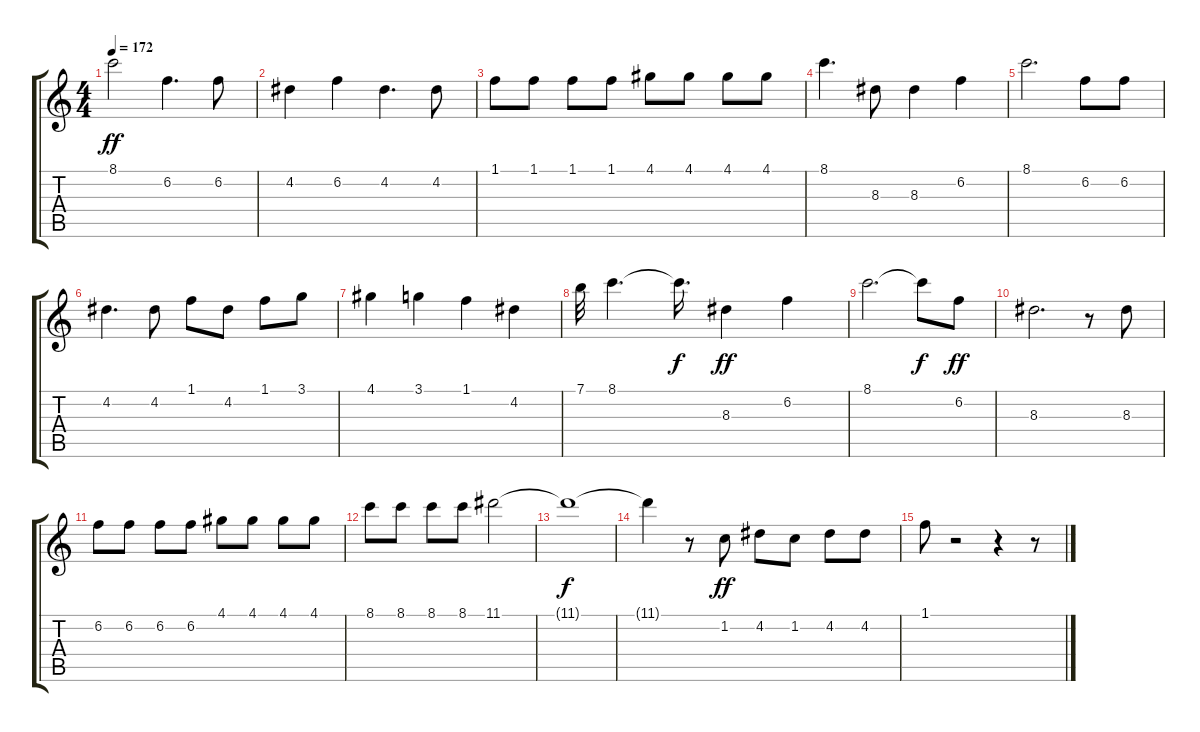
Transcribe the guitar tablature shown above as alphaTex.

\track "" {instrument acousticguitarsteel}
\staff {score tabs}
\tuning (E4 B3 G3 D3 A2 E2) {hide}
\ts (4 4)
\tempo 172
\clef g2
\ks c
8.1.2{dy ff} 6.2.4{d} 6.2.8 |
4.2.4 6.2.4 4.2.4{d} 4.2.8 |
1.1.8 1.1.8 1.1.8 1.1.8 4.1.8 4.1.8 4.1.8 4.1.8 |
8.1.4{d} 8.3.8 8.3.4 6.2.4 |
8.1.2{d} 6.2.8 6.2.8 |
4.2.4{d} 4.2.8 1.1.8 4.2.8 1.1.8 3.1.8 |
4.1.4 3.1.4 1.1.4 4.2.4 |
7.1.32 8.1.4{d} 8.1{t}.16{d dy f} 8.3.4{dy ff} 6.2.4 |
8.1.2{d} 8.1{t}.8{dy f} 6.2.8{dy ff} |
8.3.2{d} r.8 8.3.8 |
6.2.8 6.2.8 6.2.8 6.2.8 4.1.8 4.1.8 4.1.8 4.1.8 |
8.1.8 8.1.8 8.1.8 8.1.8 11.1.2 |
11.1{t}.1{dy f} |
11.1{t}.4 r.8 1.2.8{dy ff} 4.2.8 1.2.8 4.2.8 4.2.8 |
1.1.8 r.2 r.4 r.8
